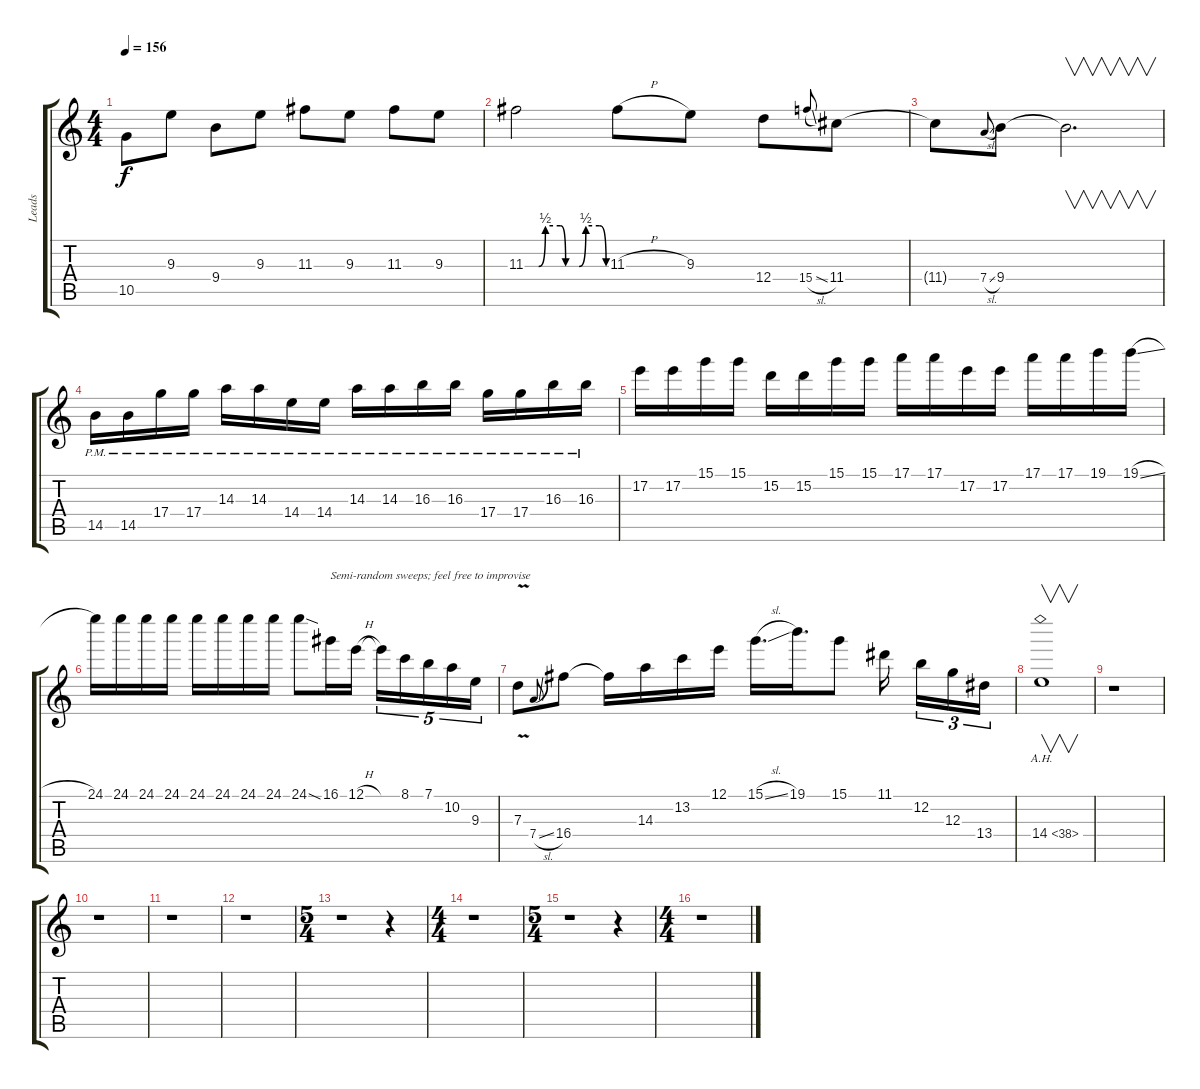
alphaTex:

\track ("Leads" "Leads") {instrument distortionguitar}
\staff {score tabs}
\tuning (E4 B3 G3 D3 A2 D2) {hide}
\ts (4 4)
\tempo 156
\clef g2
\ks c
10.5.8{dy f} 9.3.8 9.4.8 9.3.8 11.3.8 9.3.8 11.3.8 9.3.8 |
11.3{be (custom 0 0 10 0 15 2 26 2 30 0 40 0 45 2 55 2 60 0)}.2 11.3{h}.8 9.3.8 12.4.8 15.4{sl}.8{gr onbeat} 11.4.8 |
11.4{t}.8 7.4{sl}.8{gr onbeat} 9.4.8 9.4{t}.2{v d} |
14.5{pm}.16 14.5{pm}.16 17.4{pm}.16 17.4{pm}.16 14.3{pm}.16 14.3{pm}.16 14.4{pm}.16 14.4{pm}.16 14.3{pm}.16 14.3{pm}.16 16.3{pm}.16 16.3{pm}.16 17.4{pm}.16 17.4{pm}.16 16.3{pm}.16 16.3{pm}.16 |
17.2.16 17.2.16 15.1.16 15.1.16 15.2.16 15.2.16 15.1.16 15.1.16 17.1.16 17.1.16 17.2.16 17.2.16 17.1.16 17.1.16 19.1.16 19.1{sl}.16 |
24.1.16 24.1.16 24.1.16 24.1.16 24.1.16 24.1.16 24.1.16 24.1.16 24.1{sod}.8 16.1.16{txt "Semi-random sweeps; feel free to improvise"} 12.1{h}.16 12.1{t}.16{tu (5 4)} 8.1.16{tu (5 4)} 7.1.16{tu (5 4)} 10.2.16{tu (5 4)} 9.3.16{tu (5 4)} |
7.3{v}.8 7.4{sl}.8{gr onbeat} 16.4.8 16.4{t}.16 14.3.16 13.2.16 12.1.16 15.1{sl}.16{d} 19.1.16{d} 15.1.8 11.1.16{beam splitsecondary} 12.2.16{tu (3 2)} 12.3.16{tu (3 2)} 13.4.16{tu (3 2)} |
14.4{ah 24}.1{v} |
r.1 |
r.1 |
r.1 |
r.1 |
\ts (5 4)
r.1 r.4 |
\ts (4 4)
r.1 |
\ts (5 4)
r.1 r.4 |
\ts (4 4)
r.1
